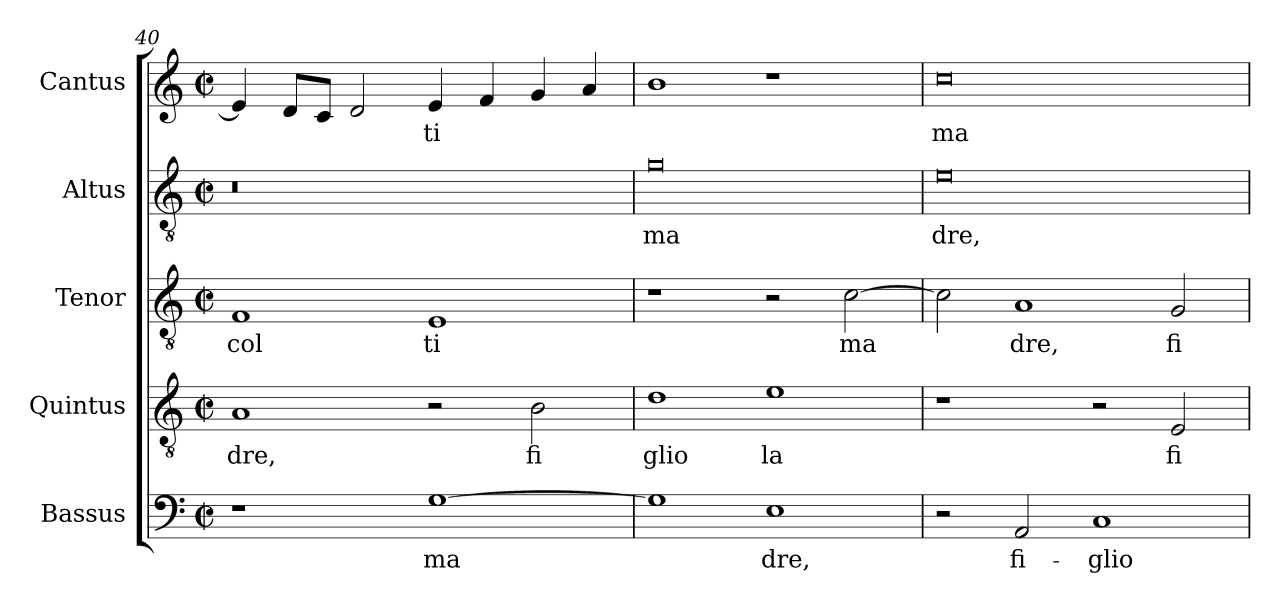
**kern	**text	**kern	**text	**kern	**text	**kern	**text	**kern	**text
*part5	*part5	*part4	*part4	*part3	*part3	*part2	*part2	*part1	*part1
*staff5	*staff5	*staff4	*staff4	*staff3	*staff3	*staff2	*staff2	*staff1	*staff1
*I"Bassus	*	*I"Quintus	*	*I"Tenor	*	*I"Altus	*	*I"Cantus	*
*clefF4	*	*clefGv2	*	*clefGv2	*	*clefGv2	*	*clefG2	*
*k[]	*	*k[]	*	*k[]	*	*k[]	*	*k[]	*
*C:	*	*C:	*	*C:	*	*C:	*	*C:	*
*M2/2	*	*M2/2	*	*M2/2	*	*M2/2	*	*M2/2	*
*met(c|)	*	*met(c|)	*	*met(c|)	*	*met(c|)	*	*met(c|)	*
=40	=40	=40	=40	=40	=40	=40	=40	=40	=40
!	!	!	!LO:LY:b	!	!LO:LY:b	!	!	!	!LO:LY:b
1r	.	1A	dre,	1F	col	0r	.	4e/]	.
!	!	!	!	!	!	!	!	!	!LO:LY:b
.	.	.	.	.	.	.	.	8d/L	.
!	!	!	!	!	!	!	!	!	!LO:LY:b
.	.	.	.	.	.	.	.	8c/J	.
!	!	!	!	!	!	!	!	!	!LO:LY:b
.	.	.	.	.	.	.	.	2d/	.
!	!LO:LY:b:cj	!	!	!	!LO:LY:b	!	!	!	!LO:LY:b
[>1G	ma-	2r	.	1E	ti	.	.	4e/	ti
!	!	!	!	!	!	!	!	!	!LO:LY:b
.	.	.	.	.	.	.	.	4f/	.
!	!	!	!LO:LY:b	!	!	!	!	!	!LO:LY:b
.	.	2B\	fi	.	.	.	.	4g/	.
!	!	!	!	!	!	!	!	!	!LO:LY:b
.	.	.	.	.	.	.	.	4a/	.
=41	=41	=41	=41	=41	=41	=41	=41	=41	=41
!	!LO:LY:b:cj	!	!LO:LY:b	!	!	!	!LO:LY:b:cj	!	!LO:LY:b
1G]	--	1d	glio	1r	.	0g	ma	1b	.
!	!LO:LY:b:cj	!	!LO:LY:b	!	!	!	!	!	!
1E	-dre,	1e	la	2r	.	.	.	1r	.
!	!	!	!	!	!LO:LY:b	!	!	!	!
.	.	.	.	[<2c\	ma	.	.	.	.
!!LO:LB:g=z
=42	=42	=42	=42	=42	=42	=42	=42	=42	=42
!	!	!	!	!	!LO:LY:b	!	!LO:LY:b:cj	!	!LO:LY:b
2r	.	1r	.	2c\]	.	0e	dre,	0cc	ma
!	!LO:LY:b:cj	!	!	!	!LO:LY:b	!	!	!	!
2AA/	fi-	.	.	1A	dre,	.	.	.	.
!	!LO:LY:b:cj	!	!	!	!	!	!	!	!
1C	-glio-	2r	.	.	.	.	.	.	.
!	!	!	!LO:LY:b	!	!LO:LY:b	!	!	!	!
.	.	2E/	fi-	2G/	fi	.	.	.	.
=	=	=	=	=	=	=	=	=	=
*-	*-	*-	*-	*-	*-	*-	*-	*-	*-
